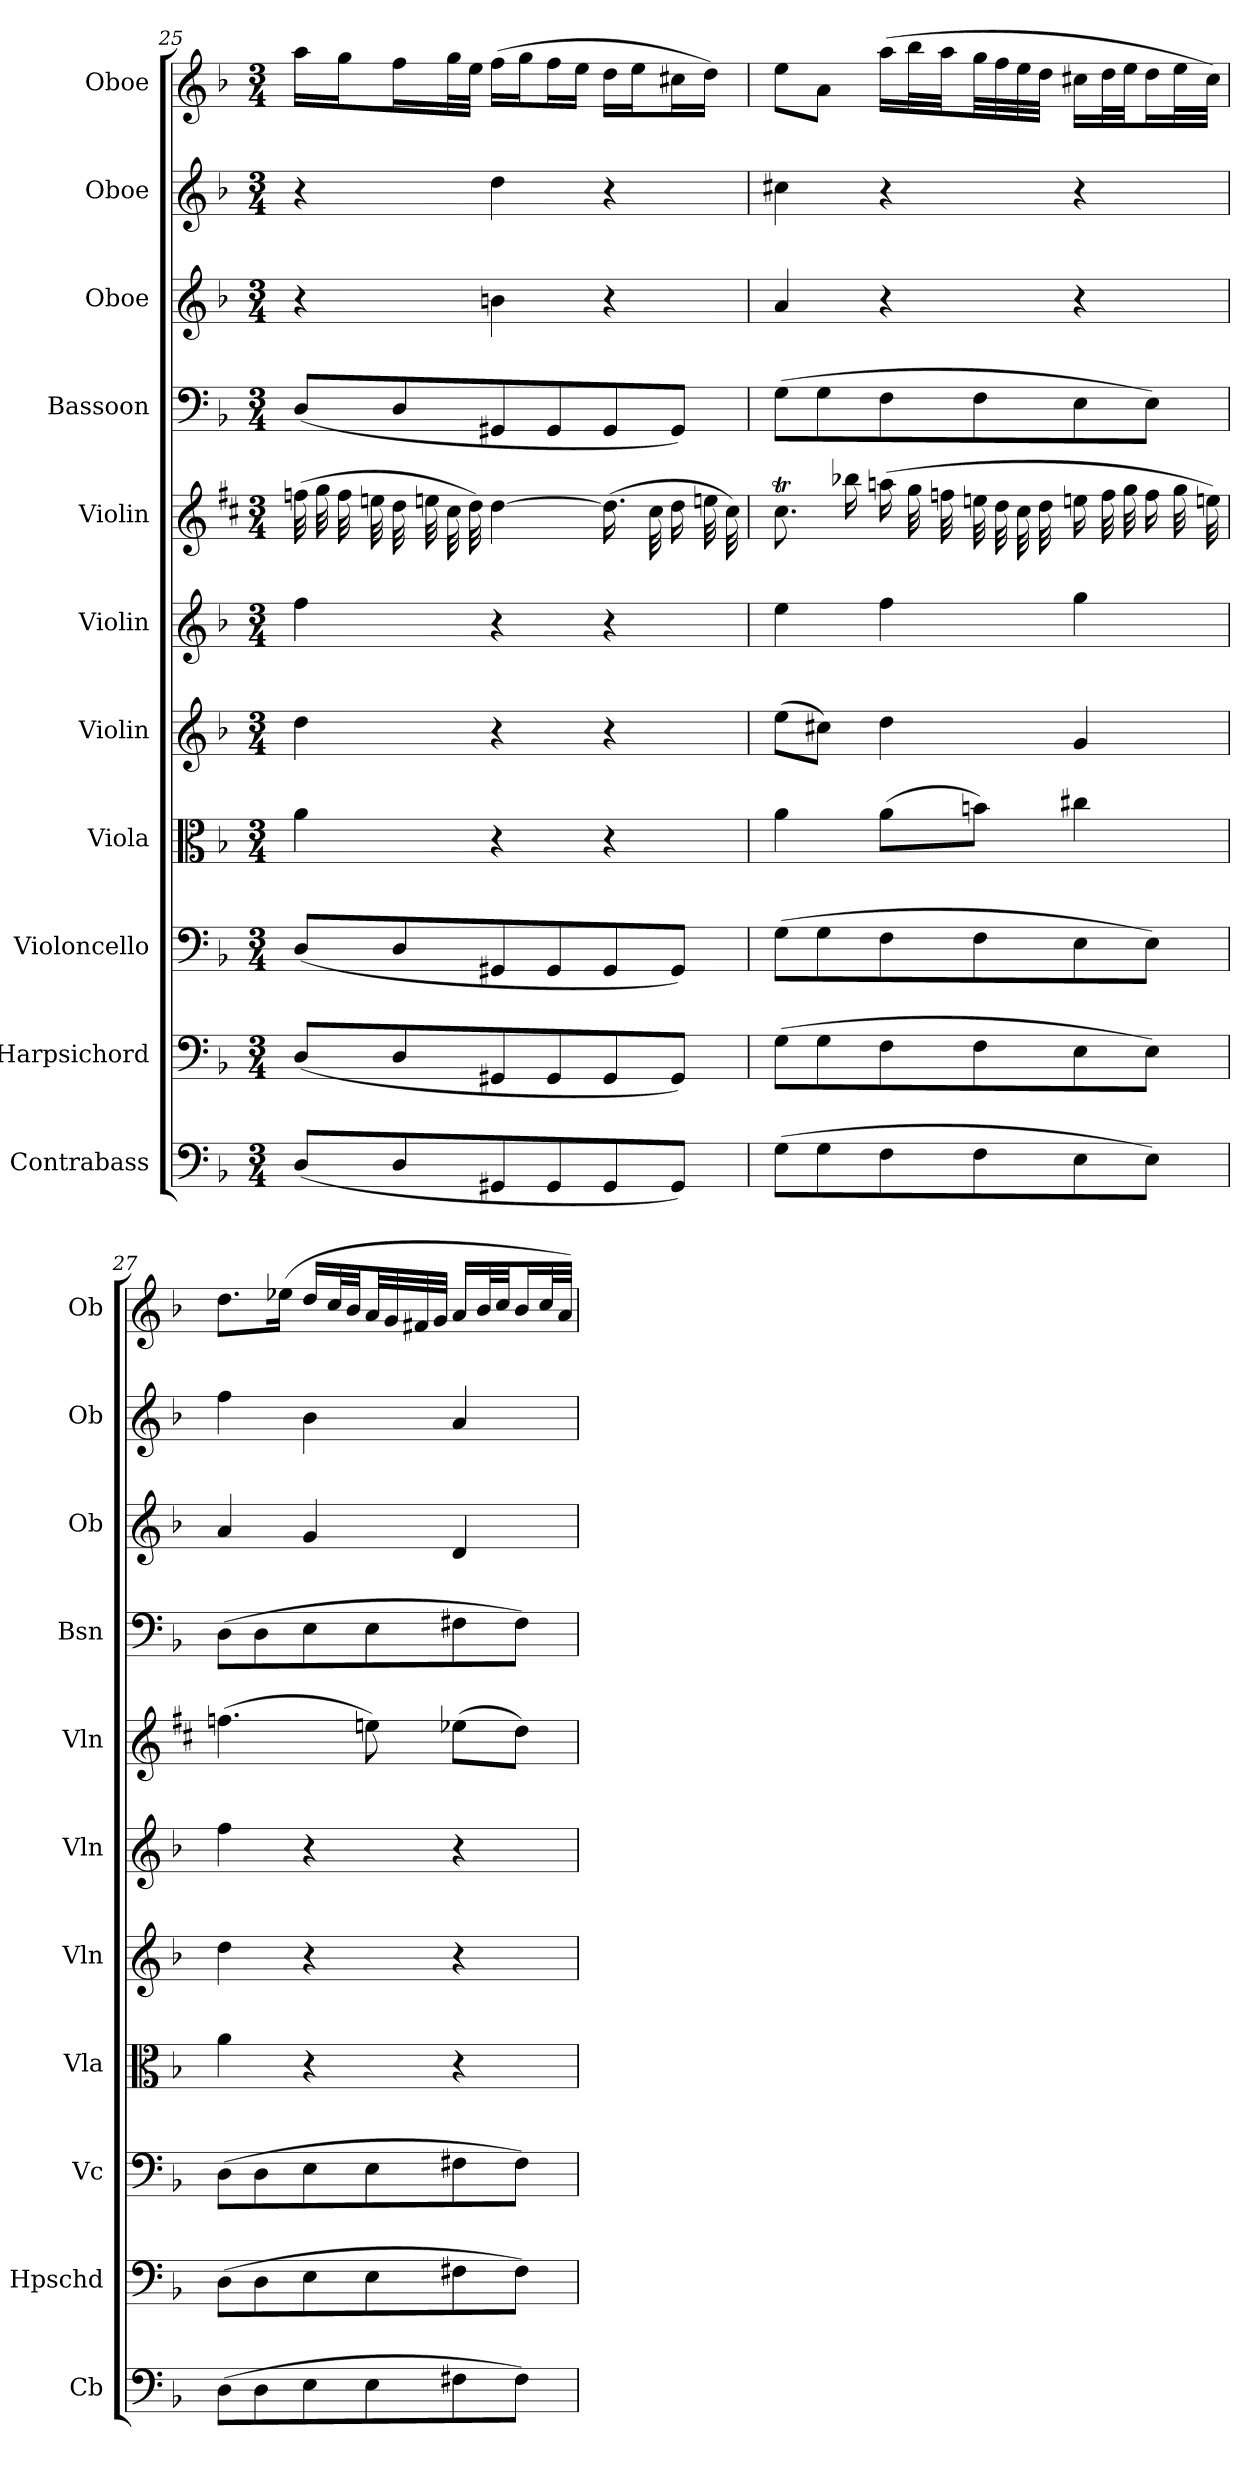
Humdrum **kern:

**kern	**kern	**kern	**kern	**kern	**kern	**kern	**kern	**kern	**kern	**kern
*part11	*part10	*part9	*part8	*part7	*part6	*part5	*part4	*part3	*part2	*part1
*staff11	*staff10	*staff9	*staff8	*staff7	*staff6	*staff5	*staff4	*staff3	*staff2	*staff1
*I"Contrabass	*I"Harpsichord	*I"Violoncello	*I"Viola	*I"Violin	*I"Violin	*I"Violin	*I"Bassoon	*I"Oboe	*I"Oboe	*I"Oboe
*I'Cb	*I'Hpschd	*I'Vc	*I'Vla	*I'Vln	*I'Vln	*I'Vln	*I'Bsn	*I'Ob	*I'Ob	*I'Ob
*clefF4	*clefF4	*clefF4	*clefC3	*clefG2	*clefG2	*clefG2	*clefF4	*clefG2	*clefG2	*clefG2
*ITrd7c12	*	*	*	*	*	*	*	*	*	*
*k[b-]	*k[b-]	*k[b-]	*k[b-]	*k[b-]	*k[b-]	*k[f#c#]	*k[b-]	*k[b-]	*k[b-]	*k[b-]
*d:	*d:	*d:	*d:	*d:	*d:	*b:	*d:	*d:	*d:	*d:
*M3/4	*M3/4	*M3/4	*M3/4	*M3/4	*M3/4	*M3/4	*M3/4	*M3/4	*M3/4	*M3/4
=25	=25	=25	=25	=25	=25	=25	=25	=25	=25	=25
(8DD/L	(8D/L	(8D/L	4a\	4dd\	4ff\	(32ffn\	(8D/L	4r	4r	16aa\LL
.	.	.	.	.	.	32gg\	.	.	.	.
.	.	.	.	.	.	32ff\	.	.	.	16gg\J
.	.	.	.	.	.	32een\	.	.	.	.
8DD/	8D/	8D/	.	.	.	32dd\	8D/	.	.	16ff\L
.	.	.	.	.	.	32een\	.	.	.	.
.	.	.	.	.	.	32cc#\	.	.	.	32gg\L
.	.	.	.	.	.	32dd\)	.	.	.	32ee\JJJ
8GGG#X/	8GG#X/	8GG#X/	4r	4r	4r	[4dd\	8GG#X/	4bn\	4dd\	(16ff\LL
.	.	.	.	.	.	.	.	.	.	16gg\J
8GGG#/	8GG#/	8GG#/	.	.	.	.	8GG#/	.	.	16ff\L
.	.	.	.	.	.	.	.	.	.	16ee\JJ
8GGG#/	8GG#/	8GG#/	4r	4r	4r	(16.dd\]	8GG#/	4r	4r	16dd\LL
.	.	.	.	.	.	.	.	.	.	16ee\J
.	.	.	.	.	.	32cc#\	.	.	.	.
8GGG#/J)	8GG#/J)	8GG#/J)	.	.	.	16dd\	8GG#/J)	.	.	16cc#X\L
.	.	.	.	.	.	32een\	.	.	.	16dd\JJ)
.	.	.	.	.	.	32cc#\)	.	.	.	.
=26	=26	=26	=26	=26	=26	=26	=26	=26	=26	=26
(8GG\L	(8G\L	(8G\L	4a\	(8ee\L	4ee\	8.cc#t\	(8G\L	4a/	4cc#X\	8ee\L
8GG\	8G\	8G\	.	8cc#X\J)	.	.	8G\	.	.	8a\J
.	.	.	.	.	.	16bb-X\	.	.	.	.
8FF\	8F\	8F\	(8a\L	4dd\	4ff\	(16aan\	8F\	4r	4r	(16aa\LL
.	.	.	.	.	.	32gg\	.	.	.	32bb-\L
.	.	.	.	.	.	32ffn\	.	.	.	32aa\JJ
8FF\	8F\	8F\	8bn\J)	.	.	32een\	8F\	.	.	32gg\LL
.	.	.	.	.	.	32dd\	.	.	.	32ff\
.	.	.	.	.	.	32cc#\	.	.	.	32ee\
.	.	.	.	.	.	32dd\	.	.	.	32dd\JJJ
8EE\	8E\	8E\	4cc#X\	4g/	4gg\	16een\	8E\	4r	4r	16cc#X\LL
.	.	.	.	.	.	32ff\	.	.	.	32dd\L
.	.	.	.	.	.	32gg\	.	.	.	32ee\JJ
8EE\J)	8E\J)	8E\J)	.	.	.	16ff\	8E\J)	.	.	16dd\L
.	.	.	.	.	.	32gg\	.	.	.	32ee\L
.	.	.	.	.	.	32een\)	.	.	.	32cc#\JJJ)
=27	=27	=27	=27	=27	=27	=27	=27	=27	=27	=27
(8DD\L	(8D\L	(8D\L	4a\	4dd\	4ff\	(4.ffn\	(8D\L	4a/	4ff\	8.dd\L
8DD\	8D\	8D\	.	.	.	.	8D\	.	.	.
.	.	.	.	.	.	.	.	.	.	(16ee-X\Jk
8EE\	8E\	8E\	4r	4r	4r	.	8E\	4g/	4b-\	16dd/LL
.	.	.	.	.	.	.	.	.	.	32cc/L
.	.	.	.	.	.	.	.	.	.	32b-/JJ
8EE\	8E\	8E\	.	.	.	8een\)	8E\	.	.	32a/LL
.	.	.	.	.	.	.	.	.	.	32g/
.	.	.	.	.	.	.	.	.	.	32f#X/
.	.	.	.	.	.	.	.	.	.	32g/JJJ
8FF#X\	8F#X\	8F#X\	4r	4r	4r	(8ee-X\L	8F#X\	4d/	4a/	16a/LL
.	.	.	.	.	.	.	.	.	.	32b-/L
.	.	.	.	.	.	.	.	.	.	32cc/JJ
8FF#\J)	8F#\J)	8F#\J)	.	.	.	8dd\J)	8F#\J)	.	.	16b-/L
.	.	.	.	.	.	.	.	.	.	32cc/L
.	.	.	.	.	.	.	.	.	.	32a/JJJ)
=	=	=	=	=	=	=	=	=	=	=
*-	*-	*-	*-	*-	*-	*-	*-	*-	*-	*-
